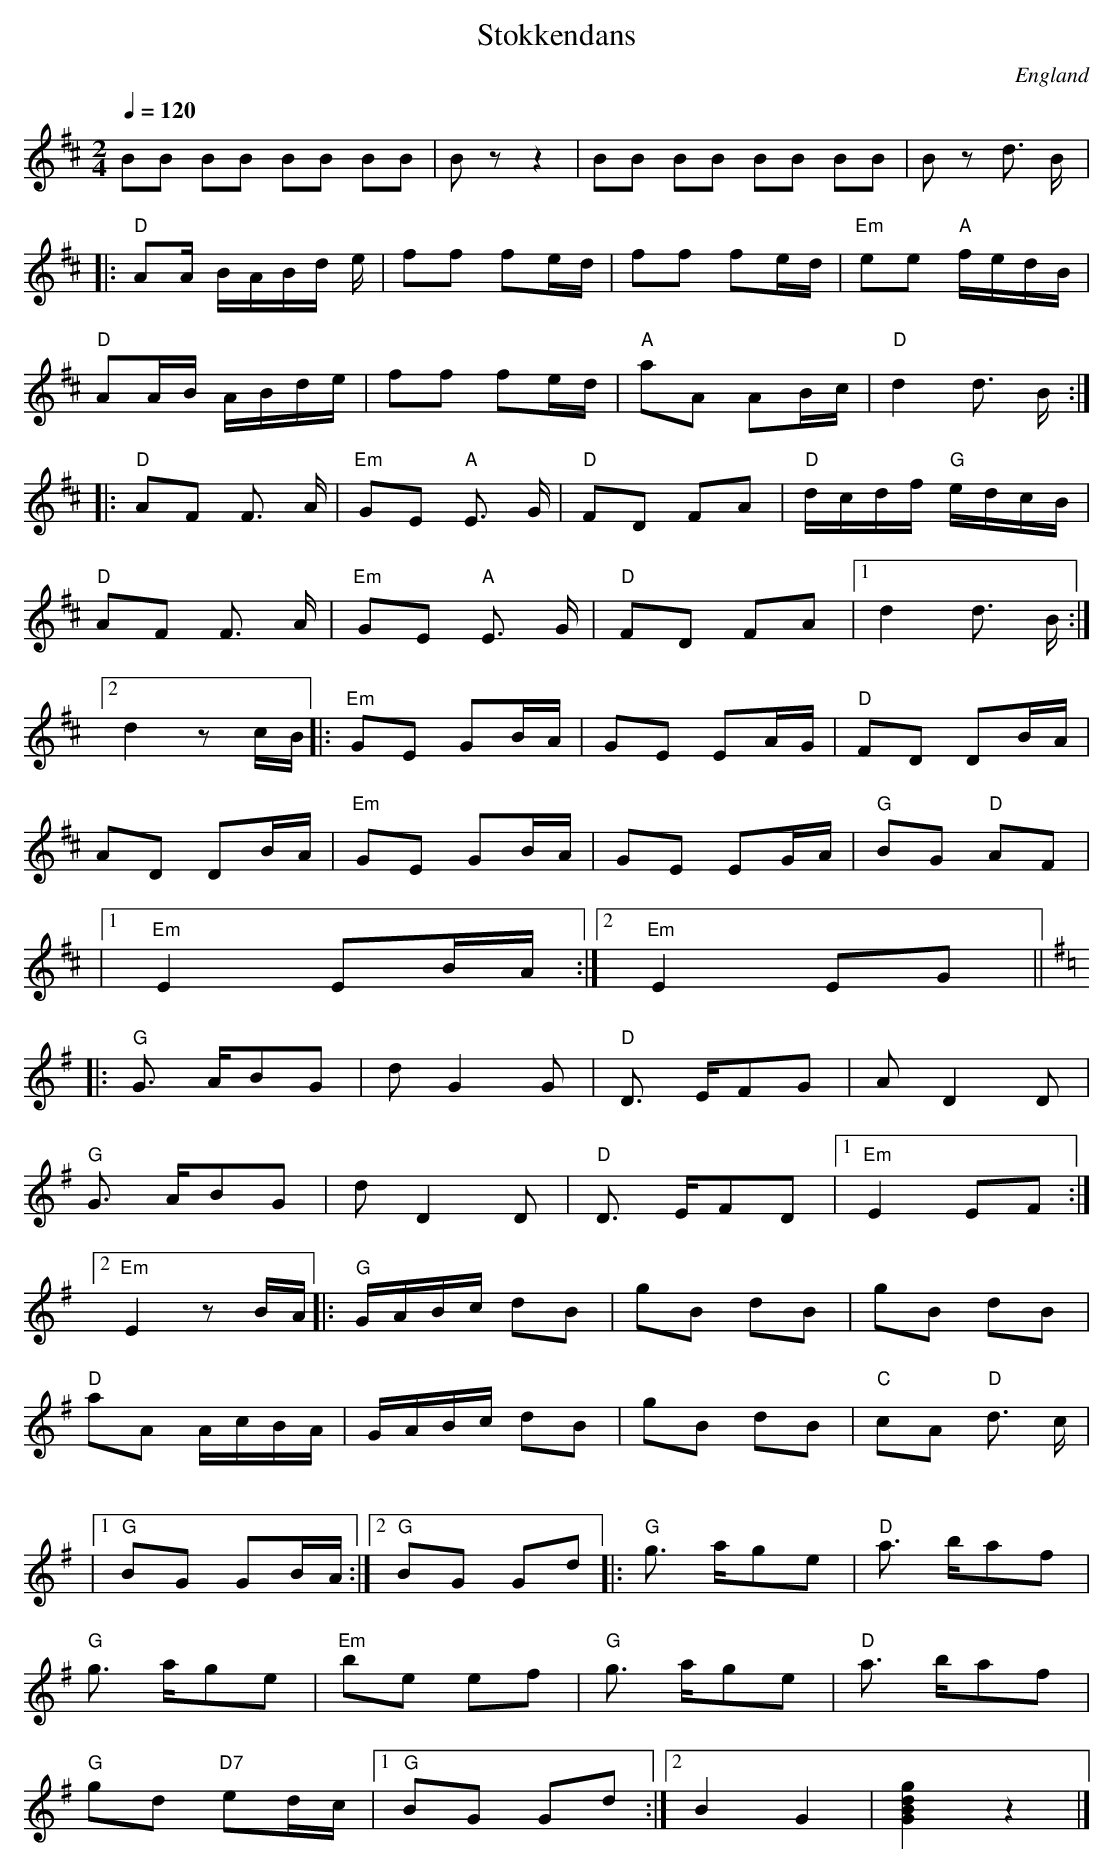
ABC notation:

X:1
T:Stokkendans
O:England
M:2/4
L:1/8
Q:1/4=120
K:D
V:1
BB BB BB BB |Bz z2 |BB BB BB BB |Bz d3/2 B/ |:
"D" AA/ B/A/B/d/ e/|ff fe/d/ |ff fe/d/ |"Em" ee "A" f/e/d/B/ |
"D" AA/B/ A/B/d/e/ |ff fe/d/ |"A" aA AB/c/ |"D" d2 d3/2 B/:| |:
"D" AF F3/2 A/|"Em" GE "A" E3/2 G/|"D" FD FA |"D" d/c/d/f/ "G" e/d/c/B/ |
"D" AF F3/2 A/|"Em" GE "A" E3/2 G/|"D" FD FA |1 d2 d3/2 B/:|2
d2 zc/B/ || |:"Em" GE GB/A/ |GE EA/G/ |"D" FD DB/A/ |
AD DB/A/ |"Em" GE GB/A/ |GE EG/A/ |"G" BG "D" AF |
|1 "Em" E2 EB/A/ :|2 "Em" E2 EG || |:
K:G
"G" G3/2 A/BG |dG2 G|"D" D3/2 E/FG |AD2 D|
"G" G3/2 A/BG |dD2 D|"D" D3/2 E/FD |1 "Em" E2 EF :|2
"Em" E2 zB/A/ || |:"G" G/A/B/c/ dB |gB dB |gB dB |
"D" aA A/c/B/A/ |G/A/B/c/ dB |gB dB |"C" cA "D" d3/2 c/|
|1 "G" BG GB/A/ :|2 "G" BG Gd || |:"G" g3/2 a/ge |"D" a3/2 b/af |
"G" g3/2 a/ge |"Em" be ef |"G" g3/2 a/ge |"D" a3/2 b/af |
"G" gd "D7" ed/c/ |1 "G" BG Gd :|2 B2 G2 |[g2d2 B2 G2]z2 |]
